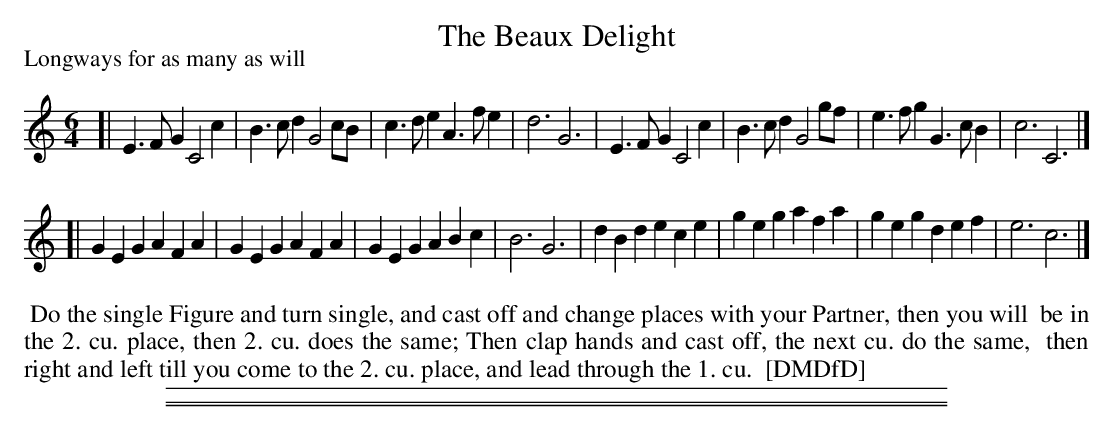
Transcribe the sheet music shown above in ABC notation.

X:1
T: The Beaux Delight
P: Longways for as many as will
M: 6/4
L: 1/4
K: C
[|\
E>FG C2c | B>cd G2c/B/ | c>de A>fe | d3 G3 |\
E>FG C2c | B>cd G2g/f/ | e>fg G>cB | c3 C3 |]
[|\
GEG AFA | GEG AFA | GEG ABc | B3 G3 |\
dBd ece | geg afa | geg def | e3 c3 |]
